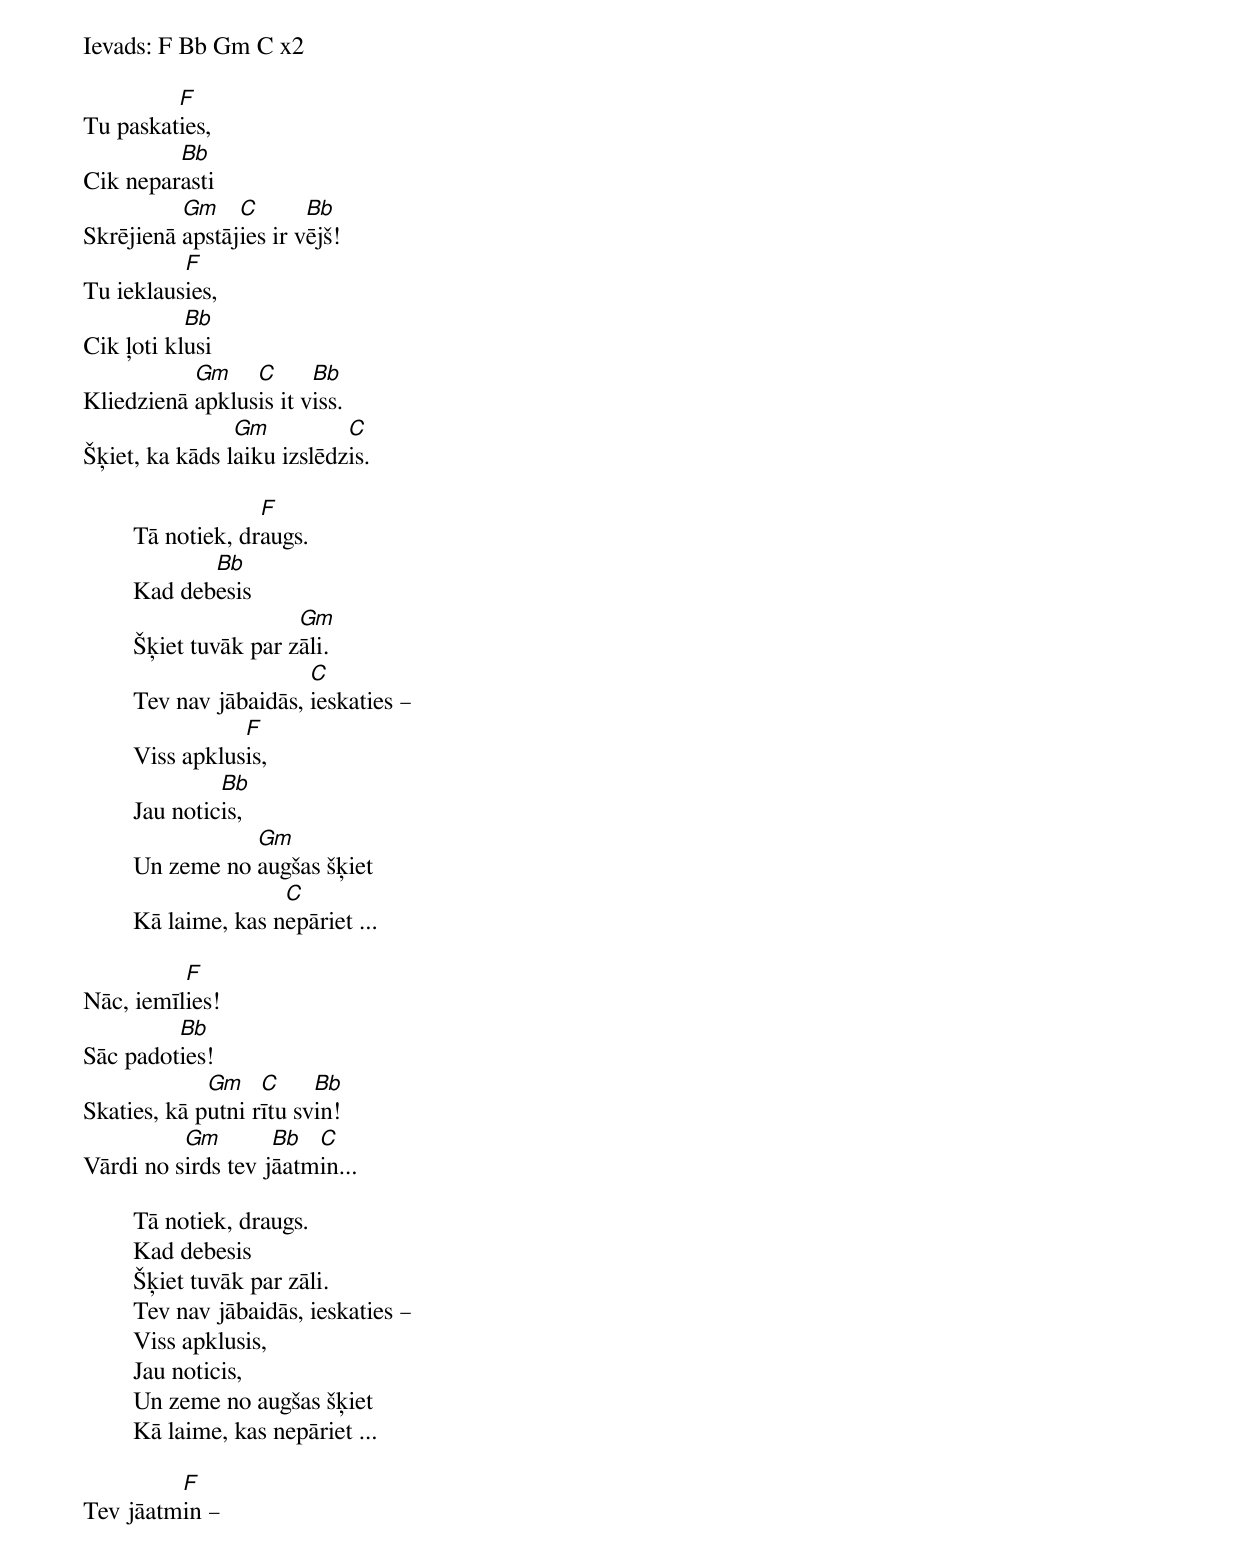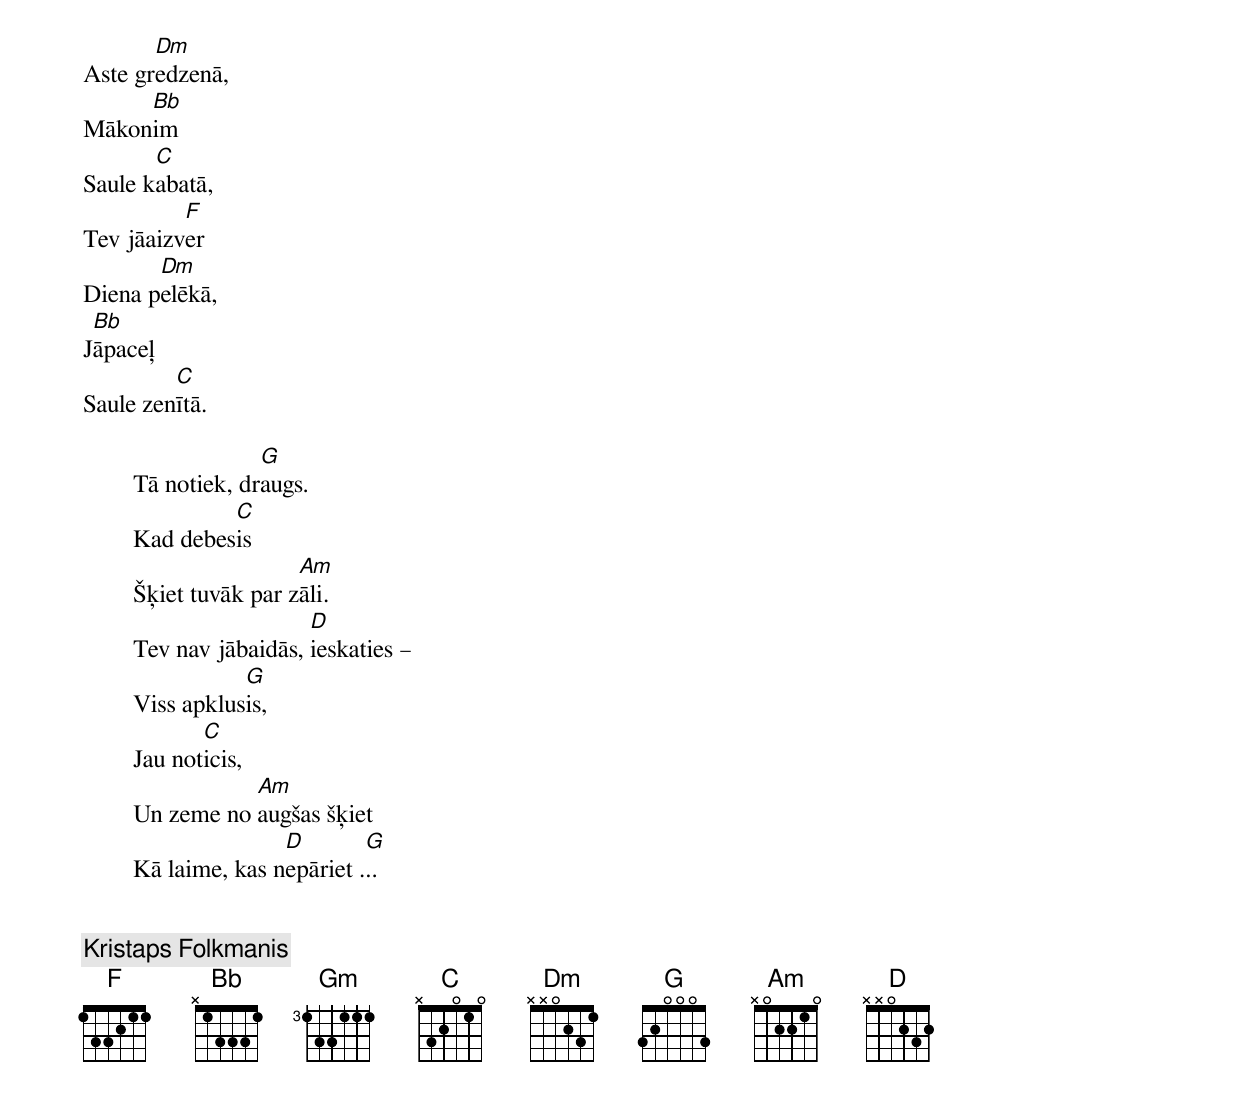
Ievads: F Bb Gm C x2

         F
Tu paskaties,
         Bb
Cik neparasti
          Gm    C       Bb
Skrējienā apstājies ir vējš!
          F
Tu ieklausies,
           Bb
Cik ļoti klusi
           Gm    C      Bb
Kliedzienā apklusis it viss.
                Gm          C
Šķiet, ka kāds laiku izslēdzis.

	             F
	Tā notiek, draugs.
	       Bb
	Kad debesis
	                 Gm
	Šķiet tuvāk par zāli.
	                  C
	Tev nav jābaidās, ieskaties –
	           F
	Viss apklusis,
	         Bb
	Jau noticis,
	           Gm
	Un zeme no augšas šķiet
	               C
	Kā laime, kas nepāriet ...

          F
Nāc, iemīlies!
         Bb
Sāc padoties!
             Gm    C     Bb
Skaties, kā putni rītu svin!
          Gm        Bb  C
Vārdi no sirds tev jāatmin...

	Tā notiek, draugs.
	Kad debesis
	Šķiet tuvāk par zāli.
	Tev nav jābaidās, ieskaties –
	Viss apklusis,
	Jau noticis,
	Un zeme no augšas šķiet
	Kā laime, kas nepāriet ...

         F
Tev jāatmin –
       Dm
Aste gredzenā,
     Bb
Mākonim
       C
Saule kabatā,
          F
Tev jāaizver
       Dm
Diena pelēkā,
 Bb
Jāpaceļ
         C
Saule zenītā.

	             G
	Tā notiek, draugs.
	         C
	Kad debesis
	                 Am
	Šķiet tuvāk par zāli.
	                  D
	Tev nav jābaidās, ieskaties –
	           G
	Viss apklusis,
	       C
	Jau noticis,
	           Am
	Un zeme no augšas šķiet
	               D        G
	Kā laime, kas nepāriet ...


[Kristaps Folkmanis]
